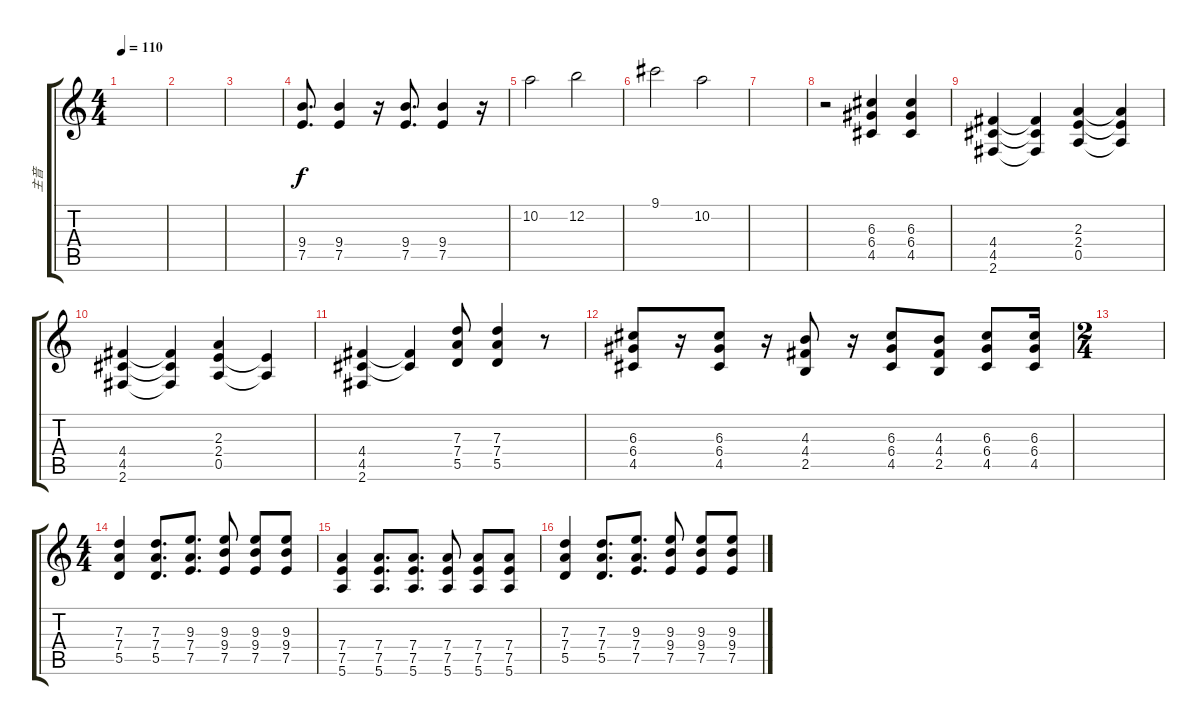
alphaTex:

\track ("主音" "主音") {instrument distortionguitar}
\staff {score tabs}
\tuning (E4 B3 G3 D3 A2 E2) {hide}
\ts (4 4)
\tempo 110
\clef g2
\ks c
|
|
|
(9.4 7.5).8{d} (9.4 7.5).4 r.16 (9.4 7.5).8{d} (9.4 7.5).4 r.16 |
10.2.2 12.2.2 |
9.1.2 10.2.2 |
|
r.2 (6.3 6.4 4.5).4 (6.3 6.4 4.5).4 |
(4.4 4.5 2.6).4 (4.4{t} 4.5{t} 2.6{t}).4 (2.3 2.4 0.5).4 (2.3{t} 2.4{t} 0.5{t}).4 |
(4.4 4.5 2.6).4 (4.4{t} 4.5{t} 2.6{t}).4 (2.3 2.4 0.5).4 (2.4{t} 0.5{t}).4 |
(4.4 4.5 2.6).4 (4.4{t} 4.5{t}).4 (7.3 7.4 5.5).8 (7.3 7.4 5.5).4 r.8 |
(6.3 6.4 4.5).8 r.16 (6.3 6.4 4.5).8 r.16 (4.3 4.4 2.5).8 r.16 (6.3 6.4 4.5).8 (4.3 4.4 2.5).8 (6.3 6.4 4.5).8 (6.3 6.4 4.5).16 |
\ts (2 4)
|
\ts (4 4)
(7.3 7.4 5.5).4 (7.3 7.4 5.5).8{d} (9.3 7.4 7.5).8{d} (9.3 9.4 7.5).8 (9.3 9.4 7.5).8 (9.3 9.4 7.5).8 |
(7.4 7.5 5.6).4 (7.4 7.5 5.6).8{d} (7.4 7.5 5.6).8{d} (7.4 7.5 5.6).8 (7.4 7.5 5.6).8 (7.4 7.5 5.6).8 |
(7.3 7.4 5.5).4 (7.3 7.4 5.5).8{d} (9.3 7.4 7.5).8{d} (9.3 9.4 7.5).8 (9.3 9.4 7.5).8 (9.3 9.4 7.5).8
